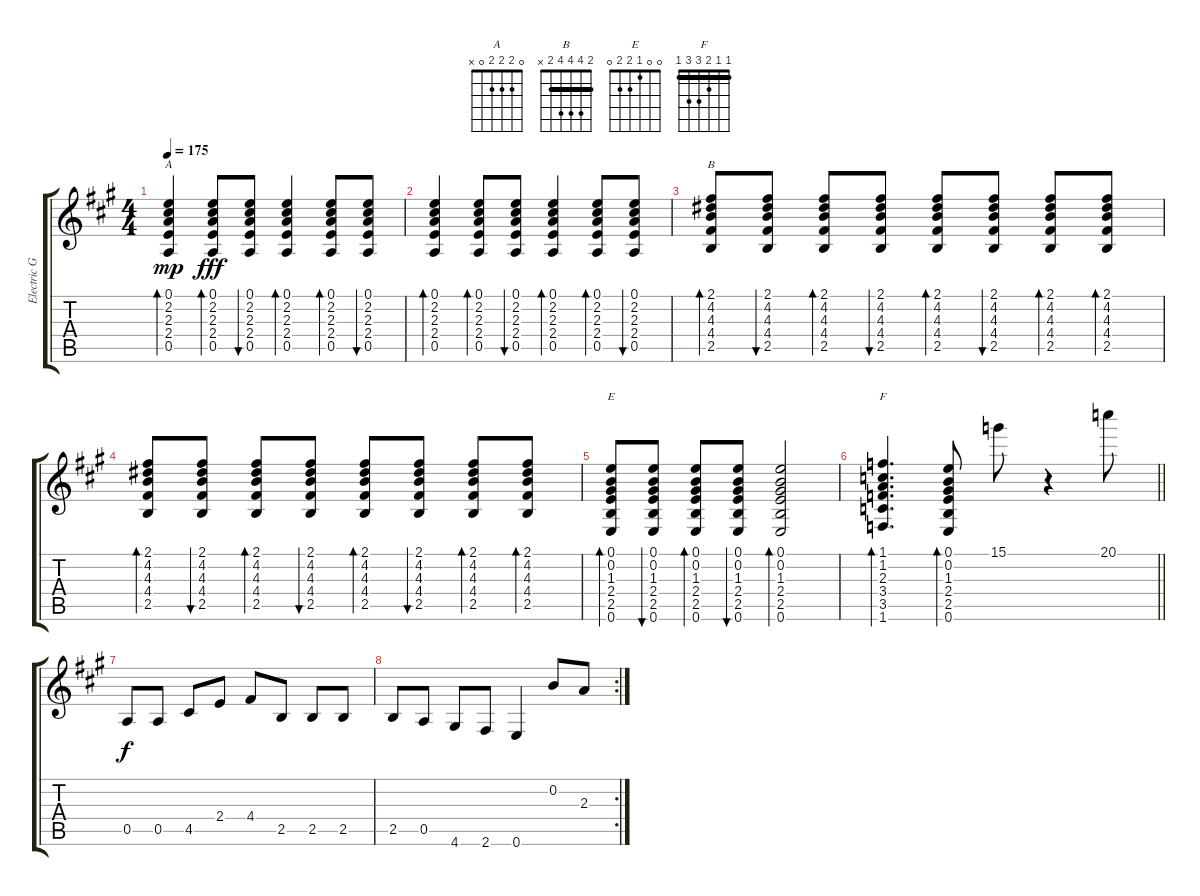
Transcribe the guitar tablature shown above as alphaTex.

\track ("Electric Guitar" "Electric G") {instrument electricguitarclean}
\staff {score tabs}
\tuning (E4 B3 G3 D3 A2 E2) {hide}
\chord ("A" 0 2 2 2 0 x)
\chord ("B" 2 4 4 4 2 x) {barre 2}
\chord ("E" 0 0 1 2 2 0)
\chord ("F" 1 1 2 3 3 1) {barre 1}
\ts (4 4)
\tempo 175
\clef g2
\ks a
(0.1 2.2 2.3 2.4 0.5).4{bd 240 ch "A" dy mp} (0.1 2.2 2.3 2.4 0.5).8{bd 240 dy fff} (0.1 2.2 2.3 2.4 0.5).8{bu 60} (0.1 2.2 2.3 2.4 0.5).4{bd 240} (0.1 2.2 2.3 2.4 0.5).8{bd 240} (0.1 2.2 2.3 2.4 0.5).8{bu 60} |
(0.1 2.2 2.3 2.4 0.5).4{bd 240} (0.1 2.2 2.3 2.4 0.5).8{bd 240} (0.1 2.2 2.3 2.4 0.5).8{bu 60} (0.1 2.2 2.3 2.4 0.5).4{bd 240} (0.1 2.2 2.3 2.4 0.5).8{bd 240} (0.1 2.2 2.3 2.4 0.5).8{bu 60} |
(2.1 4.2 4.3 4.4 2.5).8{bd 120 ch "B"} (2.1 4.2 4.3 4.4 2.5).8{bu 120} (2.1 4.2 4.3 4.4 2.5).8{bd 120} (2.1 4.2 4.3 4.4 2.5).8{bu 120} (2.1 4.2 4.3 4.4 2.5).8{bd 120} (2.1 4.2 4.3 4.4 2.5).8{bu 120} (2.1 4.2 4.3 4.4 2.5).8{bd 120} (2.1 4.2 4.3 4.4 2.5).8{bd 120} |
(2.1 4.2 4.3 4.4 2.5).8{bd 120} (2.1 4.2 4.3 4.4 2.5).8{bu 120} (2.1 4.2 4.3 4.4 2.5).8{bd 120} (2.1 4.2 4.3 4.4 2.5).8{bu 120} (2.1 4.2 4.3 4.4 2.5).8{bd 120} (2.1 4.2 4.3 4.4 2.5).8{bu 120} (2.1 4.2 4.3 4.4 2.5).8{bd 120} (2.1 4.2 4.3 4.4 2.5).8{bd 120} |
(0.1 0.2 1.3 2.4 2.5 0.6).8{bd 120 ch "E"} (0.1 0.2 1.3 2.4 2.5 0.6).8{bu 120} (0.1 0.2 1.3 2.4 2.5 0.6).8{bd 120} (0.1 0.2 1.3 2.4 2.5 0.6).8{bu 120} (0.1 0.2 1.3 2.4 2.5 0.6).2{bd 480} |
\barLineRight lightlight
(1.1 1.2 2.3 3.4 3.5 1.6).4{d bd 480 ch "F"} (0.1 0.2 1.3 2.4 2.5 0.6).8{bd 120} 15.1.8 r.4 20.1.8 |
0.5.8{dy f} 0.5.8 4.5.8 2.4.8 4.4.8 2.5.8 2.5.8 2.5.8 |
\rc 2
2.5.8 0.5.8 4.6.8 2.6.8 0.6.4 0.2.8 2.3.8
